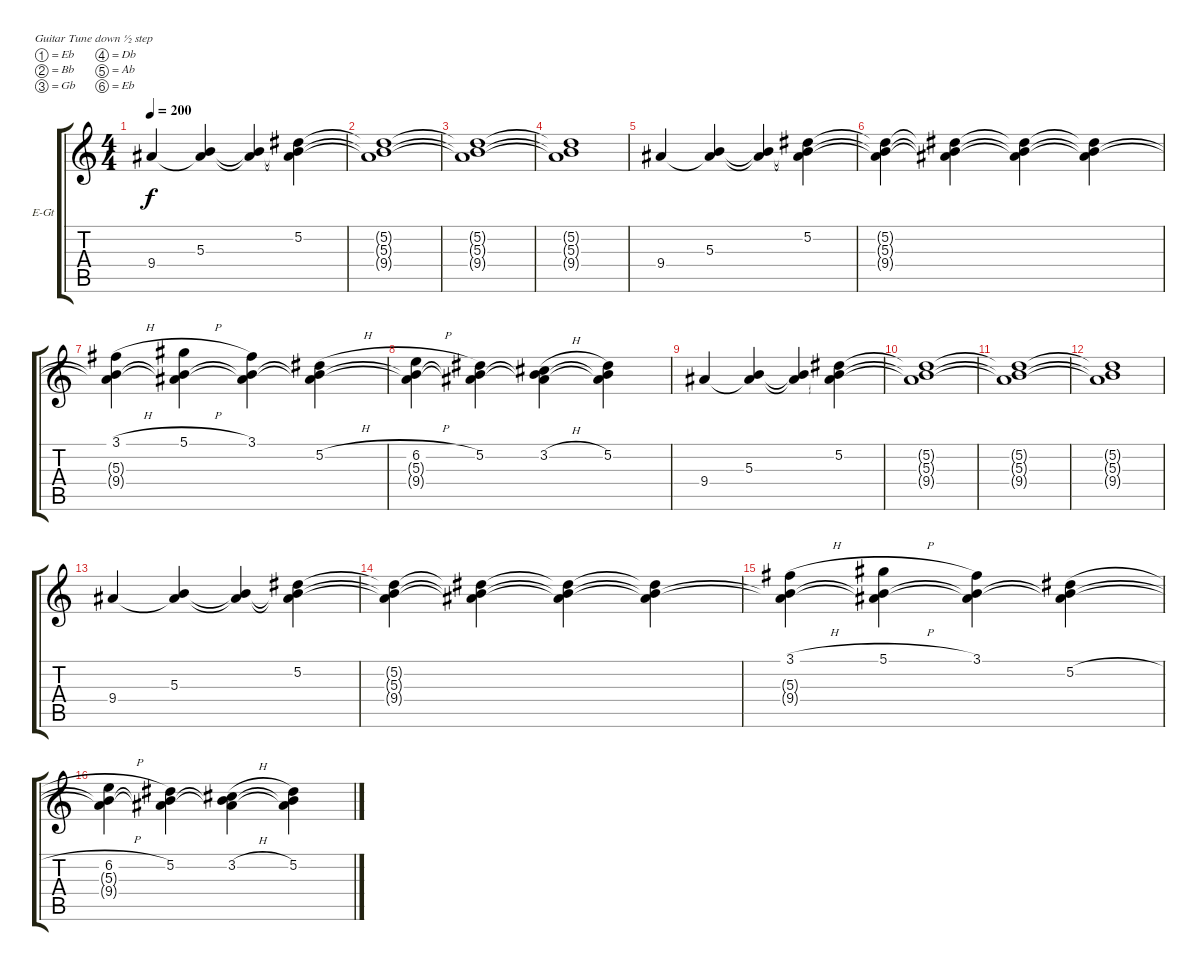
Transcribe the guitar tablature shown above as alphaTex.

\defaultSystemsLayout 4
\bracketExtendMode groupsimilarinstruments
\firstSystemTrackNameOrientation horizontal
\otherSystemsTrackNameOrientation horizontal
\track ("Guitar 3" "E-Gt") {instrument electricguitarclean}
\staff {score tabs}
\tuning (Eb4 Bb3 Gb3 Db3 Ab2 Eb2)
\ts (4 4)
\tempo 200
\clef g2
\ks c
9.4.4{dy f} (5.3 9.4{t}).4 (5.3{t} 9.4{t}).4 (5.2 9.4{t} 5.3{t}).4 |
(9.4{t} 5.3{t} 5.2{t}).1 |
(9.4{t} 5.3{t} 5.2{t}).1 |
(9.4{t} 5.3{t} 5.2{t}).1 |
9.4.4 (5.3 9.4{t}).4 (5.3{t} 9.4{t}).4 (5.2 9.4{t} 5.3{t}).4 |
(5.2{t} 9.4{t} 5.3{t}).4 (5.2{t} 9.4{t} 5.3{t}).4 (5.2{t} 9.4{t} 5.3{t}).4 (5.2{t} 9.4{t} 5.3{t}).4 |
(3.1{h} 9.4{t} 5.3{t}).4 (5.1{h} 9.4{t} 5.3{t}).4 (3.1 9.4{t} 5.3{t}).4 (5.2{h} 9.4{t} 5.3{t}).4 |
(6.2{h} 9.4{t} 5.3{t}).4 (5.2 9.4{t} 5.3{t}).4 (3.2{h} 9.4{t} 5.3{t}).4 (5.2 9.4{t} 5.3{t}).4 |
9.4.4 (5.3 9.4{t}).4 (5.3{t} 9.4{t}).4 (5.2 9.4{t} 5.3{t}).4 |
(9.4{t} 5.3{t} 5.2{t}).1 |
(9.4{t} 5.3{t} 5.2{t}).1 |
(9.4{t} 5.3{t} 5.2{t}).1 |
9.4.4 (5.3 9.4{t}).4 (5.3{t} 9.4{t}).4 (5.2 9.4{t} 5.3{t}).4 |
(5.2{t} 9.4{t} 5.3{t}).4 (5.2{t} 9.4{t} 5.3{t}).4 (5.2{t} 9.4{t} 5.3{t}).4 (5.2{t} 9.4{t} 5.3{t}).4 |
(3.1{h} 9.4{t} 5.3{t}).4 (5.1{h} 9.4{t} 5.3{t}).4 (3.1 9.4{t} 5.3{t}).4 (5.2{h} 9.4{t} 5.3{t}).4 |
(6.2{h} 9.4{t} 5.3{t}).4 (5.2 9.4{t} 5.3{t}).4 (3.2{h} 9.4{t} 5.3{t}).4 (5.2 9.4{t} 5.3{t}).4
